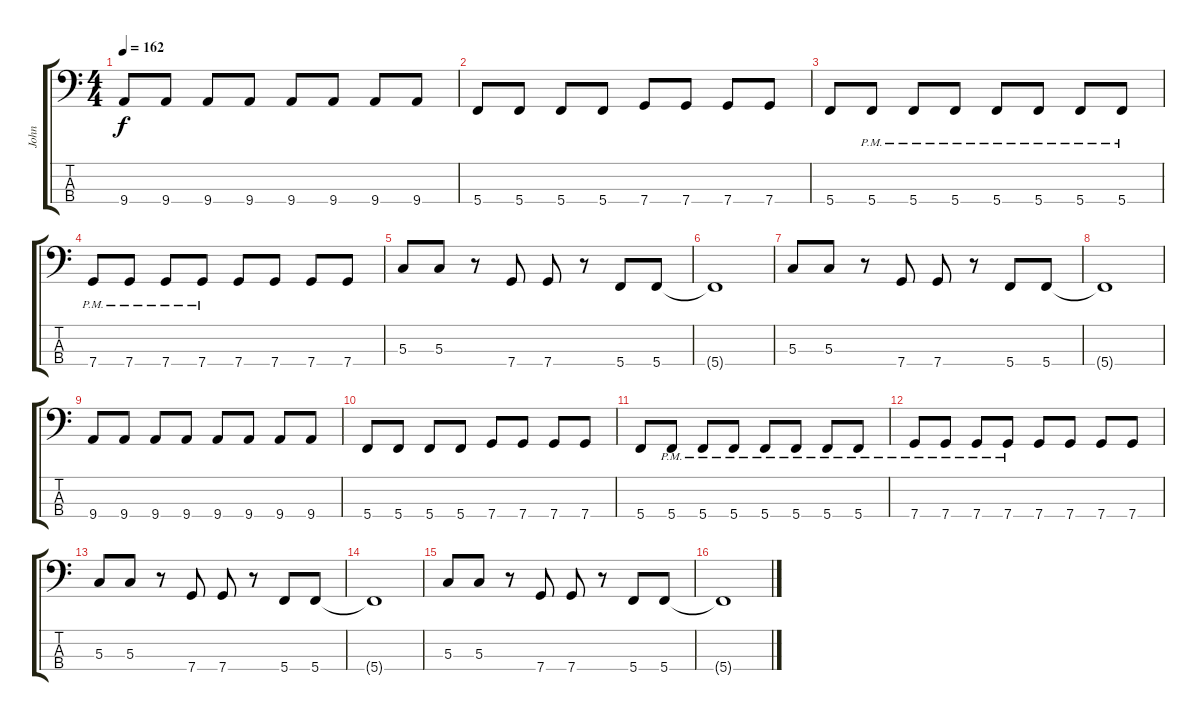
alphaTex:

\track ("John" "John") {instrument electricbassfinger}
\staff {score tabs}
\tuning (F2 C2 G1 C1) {hide}
\ts (4 4)
\tempo 162
\clef f4
\ks c
9.4.8{dy f} 9.4.8 9.4.8 9.4.8 9.4.8 9.4.8 9.4.8 9.4.8 |
5.4.8 5.4.8 5.4.8 5.4.8 7.4.8 7.4.8 7.4.8 7.4.8 |
5.4.8 5.4{pm}.8 5.4{pm}.8 5.4{pm}.8 5.4{pm}.8 5.4{pm}.8 5.4{pm}.8 5.4{pm}.8 |
7.4{pm}.8 7.4{pm}.8 7.4{pm}.8 7.4{pm}.8 7.4.8 7.4.8 7.4.8 7.4.8 |
5.3.8 5.3.8 r.8 7.4.8 7.4.8 r.8 5.4.8 5.4.8 |
5.4{t}.1 |
5.3.8 5.3.8 r.8 7.4.8 7.4.8 r.8 5.4.8 5.4.8 |
5.4{t}.1 |
9.4.8 9.4.8 9.4.8 9.4.8 9.4.8 9.4.8 9.4.8 9.4.8 |
5.4.8 5.4.8 5.4.8 5.4.8 7.4.8 7.4.8 7.4.8 7.4.8 |
5.4.8 5.4{pm}.8 5.4{pm}.8 5.4{pm}.8 5.4{pm}.8 5.4{pm}.8 5.4{pm}.8 5.4{pm}.8 |
7.4{pm}.8 7.4{pm}.8 7.4{pm}.8 7.4{pm}.8 7.4.8 7.4.8 7.4.8 7.4.8 |
5.3.8 5.3.8 r.8 7.4.8 7.4.8 r.8 5.4.8 5.4.8 |
5.4{t}.1 |
5.3.8 5.3.8 r.8 7.4.8 7.4.8 r.8 5.4.8 5.4.8 |
5.4{t}.1
